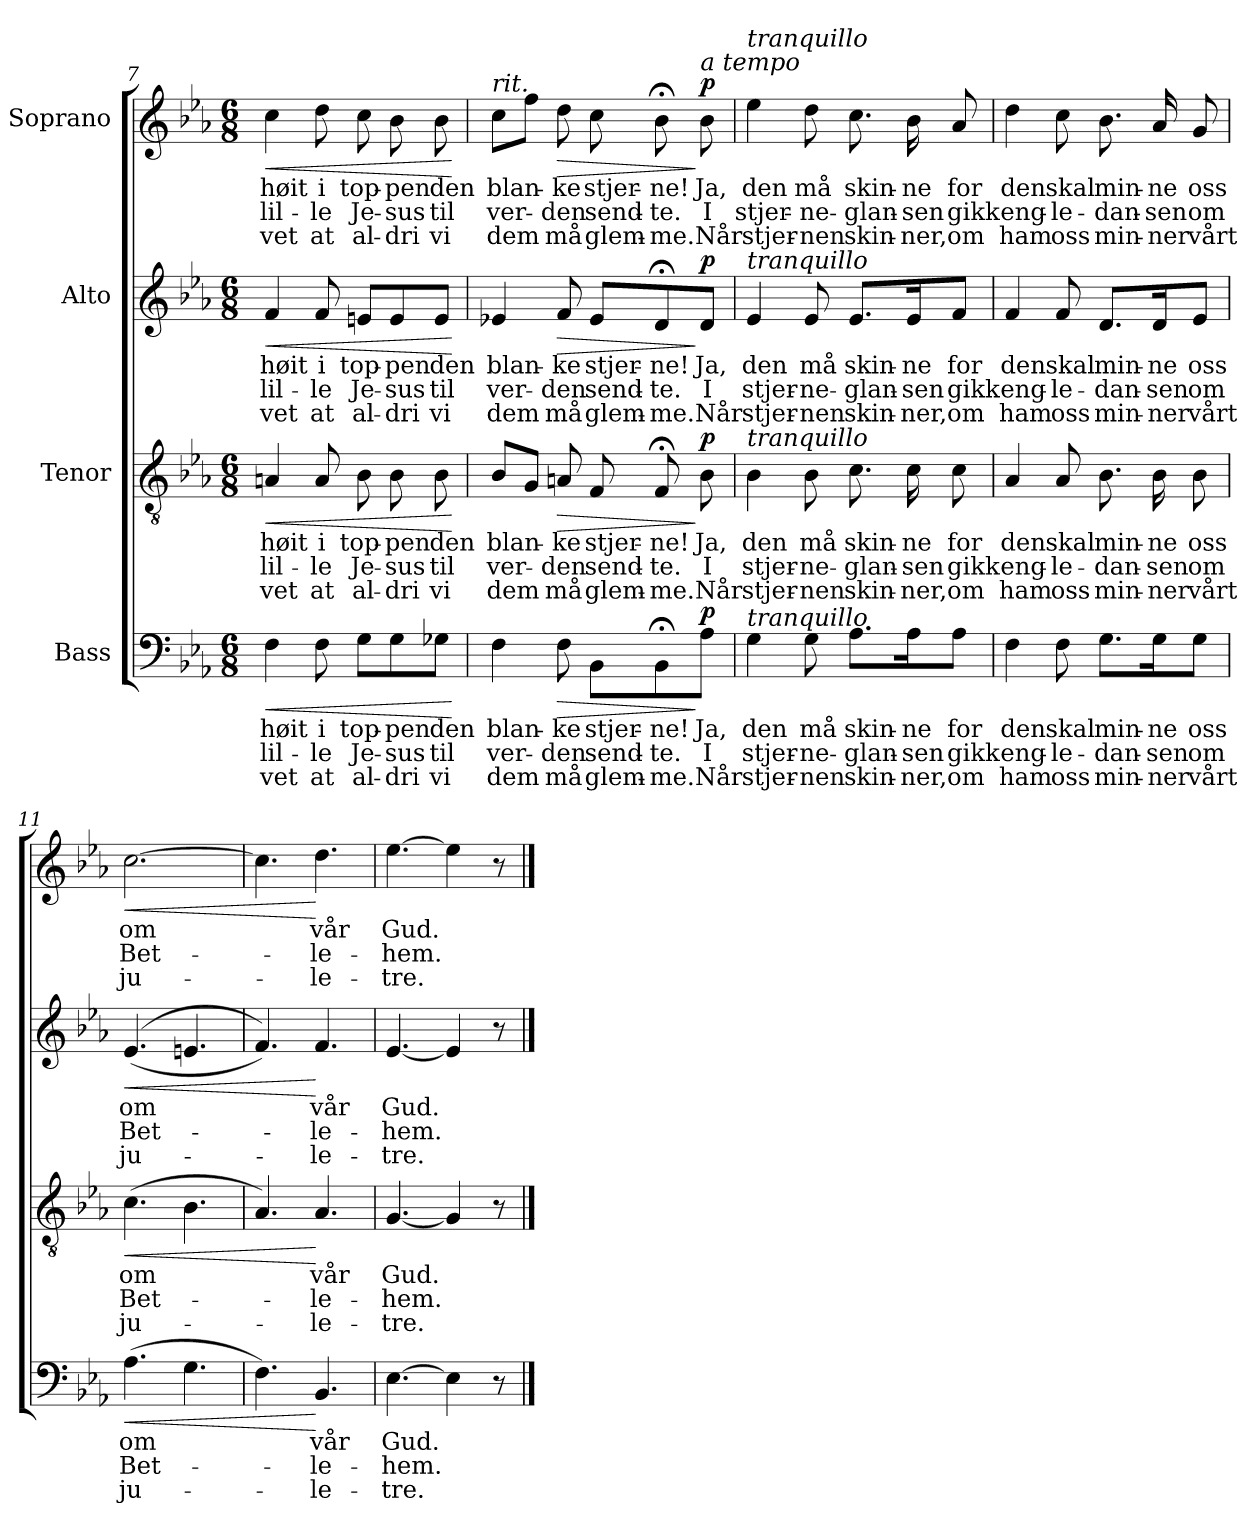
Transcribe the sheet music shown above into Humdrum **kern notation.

**kern	**text	**text	**text	**dynam	**kern	**text	**text	**text	**dynam	**kern	**text	**text	**text	**dynam	**kern	**text	**text	**text	**dynam
*part4	*part4	*part4	*part4	*part4	*part3	*part3	*part3	*part3	*part3	*part2	*part2	*part2	*part2	*part2	*part1	*part1	*part1	*part1	*part1
*staff4	*staff4	*staff4	*staff4	*staff4	*staff3	*staff3	*staff3	*staff3	*staff3	*staff2	*staff2	*staff2	*staff2	*staff2	*staff1	*staff1	*staff1	*staff1	*staff1
*I"Bass	*	*	*	*	*I"Tenor	*	*	*	*	*I"Alto	*	*	*	*	*I"Soprano	*	*	*	*
*clefF4	*	*	*	*	*clefGv2	*	*	*	*	*clefG2	*	*	*	*	*clefG2	*	*	*	*
*k[b-e-a-]	*	*	*	*	*k[b-e-a-]	*	*	*	*	*k[b-e-a-]	*	*	*	*	*k[b-e-a-]	*	*	*	*
*M6/8	*	*	*	*	*M6/8	*	*	*	*	*M6/8	*	*	*	*	*M6/8	*	*	*	*
=7	=7	=7	=7	=7	=7	=7	=7	=7	=7	=7	=7	=7	=7	=7	=7	=7	=7	=7	=7
!	!LO:LY:b	!LO:LY:b	!LO:LY:b	!LO:HP:b	!	!LO:LY:b	!LO:LY:b	!LO:LY:b	!LO:HP:b	!	!LO:LY:b	!LO:LY:b	!LO:LY:b	!LO:HP:b	!	!LO:LY:b	!LO:LY:b	!LO:LY:b	!LO:HP:b
4F\	høit	lil-	vet	<	4An/	høit	lil-	vet	<	4f/	høit	lil-	vet	<	4cc\	høit	lil-	vet	<
!	!LO:LY:b	!LO:LY:b	!LO:LY:b	!	!	!LO:LY:b	!LO:LY:b	!LO:LY:b	!	!	!LO:LY:b	!LO:LY:b	!LO:LY:b	!	!	!LO:LY:b	!LO:LY:b	!LO:LY:b	!
8F\	i	-le	at	.	8A/	i	-le	at	.	8f/	i	-le	at	.	8dd\	i	-le	at	.
!	!LO:LY:b	!LO:LY:b	!LO:LY:b	!	!	!LO:LY:b	!LO:LY:b	!LO:LY:b	!	!	!LO:LY:b	!LO:LY:b	!LO:LY:b	!	!	!LO:LY:b	!LO:LY:b	!LO:LY:b	!
8G\L	top-	Je-	al-	.	8B-\	top-	Je-	al-	.	8en/L	top-	Je-	al-	.	8cc\	top-	Je-	al-	.
!	!LO:LY:b	!LO:LY:b	!LO:LY:b	!	!	!LO:LY:b	!LO:LY:b	!LO:LY:b	!	!	!LO:LY:b	!LO:LY:b	!LO:LY:b	!	!	!LO:LY:b	!LO:LY:b	!LO:LY:b	!
8G\	-pen	-sus	-dri	.	8B-\	-pen	-sus	-dri	.	8e/	-pen	-sus	-dri	.	8b-\	-pen	-sus	-dri	.
!	!LO:LY:b	!LO:LY:b	!LO:LY:b	!	!	!LO:LY:b	!LO:LY:b	!LO:LY:b	!	!	!LO:LY:b	!LO:LY:b	!LO:LY:b	!	!	!LO:LY:b	!LO:LY:b	!LO:LY:b	!
8G-X\J	den	til	vi	.	8B-\	den	til	vi	.	8e/J	den	til	vi	.	8b-\	den	til	vi	.
.	.	.	.	[	.	.	.	.	[	.	.	.	.	[	.	.	.	.	[
=8	=8	=8	=8	=8	=8	=8	=8	=8	=8	=8	=8	=8	=8	=8	=8	=8	=8	=8	=8
!	!	!	!	!	!	!	!	!	!	!	!	!	!	!	!LO:TX:i:t=rit.	!	!	!	!
!	!LO:LY:b	!LO:LY:b	!LO:LY:b	!	!	!LO:LY:b	!LO:LY:b	!LO:LY:b	!	!	!LO:LY:b	!LO:LY:b	!LO:LY:b	!	!	!LO:LY:b	!LO:LY:b	!LO:LY:b	!
4F\	blan-	ver-	dem	.	8B-/L	blan-	ver-	dem	.	4e-X/	blan-	ver-	dem	.	8cc\L	blan-	ver-	dem	.
.	.	.	.	.	8G/J	.	.	.	.	.	.	.	.	.	8ff\J	.	.	.	.
!	!LO:LY:b	!LO:LY:b	!LO:LY:b	!LO:HP:b	!	!LO:LY:b	!LO:LY:b	!LO:LY:b	!LO:HP:b	!	!LO:LY:b	!LO:LY:b	!LO:LY:b	!LO:HP:b	!	!LO:LY:b	!LO:LY:b	!LO:LY:b	!LO:HP:b
8F\	-ke	-den	må	>	8An/	-ke	-den	må	>	8f/	-ke	-den	må	>	8dd\	-ke	-den	må	>
!	!LO:LY:b	!LO:LY:b	!LO:LY:b	!	!	!LO:LY:b	!LO:LY:b	!LO:LY:b	!	!	!LO:LY:b	!LO:LY:b	!LO:LY:b	!	!	!LO:LY:b	!LO:LY:b	!LO:LY:b	!
8BB-\L	stjer-	send-	glem-	.	8F/	stjer-	send-	glem-	.	8e-/L	stjer-	send-	glem-	.	8cc\	stjer-	send-	glem-	.
!	!LO:LY:b	!LO:LY:b	!LO:LY:b	!	!	!LO:LY:b	!LO:LY:b	!LO:LY:b	!	!	!LO:LY:b	!LO:LY:b	!LO:LY:b	!	!	!LO:LY:b	!LO:LY:b	!LO:LY:b	!
8BB-;<\	-ne!	-te.	-me.	.	8F;</	-ne!	-te.	-me.	.	8d;</	-ne!	-te.	-me.	.	8b-;<\	-ne!	-te.	-me.	.
!	!	!	!	!	!	!	!	!	!	!	!	!	!	!	!LO:TX:a:i:t=a tempo	!	!	!	!
!	!LO:LY:b	!LO:LY:b	!LO:LY:b	!LO:DY:n=1:a	!	!LO:LY:b	!LO:LY:b	!LO:LY:b	!LO:DY:n=1:a	!	!LO:LY:b	!LO:LY:b	!LO:LY:b	!LO:DY:n=1:a	!	!LO:LY:b	!LO:LY:b	!LO:LY:b	!LO:DY:n=1:a
8A-\J	Ja,	I	Når	] p	8B-\	Ja,	I	Når	] p	8d/J	Ja,	I	Når	] p	8b-\	Ja,	I	Når	] p
=9	=9	=9	=9	=9	=9	=9	=9	=9	=9	=9	=9	=9	=9	=9	=9	=9	=9	=9	=9
!	!	!	!	!	!	!	!	!	!	!	!	!	!	!	!LO:TX:a:i:t=tranquillo	!	!	!	!
!	!	!	!	!	!	!	!	!	!	!LO:TX:a:i:t=tranquillo	!	!	!	!	!	!	!	!	!
!	!	!	!	!	!LO:TX:a:i:t=tranquillo	!	!	!	!	!	!	!	!	!	!	!	!	!	!
!LO:TX:a:i:t=tranquillo	!	!	!	!	!	!	!	!	!	!	!	!	!	!	!	!	!	!	!
!	!LO:LY:b	!LO:LY:b	!LO:LY:b	!	!	!LO:LY:b	!LO:LY:b	!LO:LY:b	!	!	!LO:LY:b	!LO:LY:b	!LO:LY:b	!	!	!LO:LY:b	!LO:LY:b	!LO:LY:b	!
4G\	den	stjer-	stjer-	.	4B-\	den	stjer-	stjer-	.	4e-/	den	stjer-	stjer-	.	4ee-\	den	stjer-	stjer-	.
!	!LO:LY:b	!LO:LY:b	!LO:LY:b	!	!	!LO:LY:b	!LO:LY:b	!LO:LY:b	!	!	!LO:LY:b	!LO:LY:b	!LO:LY:b	!	!	!LO:LY:b	!LO:LY:b	!LO:LY:b	!
8G\	må	-ne-	-nen	.	8B-\	må	-ne-	-nen	.	8e-/	må	-ne-	-nen	.	8dd\	må	-ne-	-nen	.
!	!LO:LY:b	!LO:LY:b	!LO:LY:b	!	!	!LO:LY:b	!LO:LY:b	!LO:LY:b	!	!	!LO:LY:b	!LO:LY:b	!LO:LY:b	!	!	!LO:LY:b	!LO:LY:b	!LO:LY:b	!
8.A-\L	skin-	-glan-	skin-	.	8.c\	skin-	-glan-	skin-	.	8.e-/L	skin-	-glan-	skin-	.	8.cc\	skin-	-glan-	skin-	.
!	!LO:LY:b	!LO:LY:b	!LO:LY:b	!	!	!LO:LY:b	!LO:LY:b	!LO:LY:b	!	!	!LO:LY:b	!LO:LY:b	!LO:LY:b	!	!	!LO:LY:b	!LO:LY:b	!LO:LY:b	!
16A-\K	-ne	-sen	-ner,	.	16c\	-ne	-sen	-ner,	.	16e-/K	-ne	-sen	-ner,	.	16b-\	-ne	-sen	-ner,	.
!	!LO:LY:b	!LO:LY:b	!LO:LY:b	!	!	!LO:LY:b	!LO:LY:b	!LO:LY:b	!	!	!LO:LY:b	!LO:LY:b	!LO:LY:b	!	!	!LO:LY:b	!LO:LY:b	!LO:LY:b	!
8A-\J	for	gikk	om	.	8c\	for	gikk	om	.	8f/J	for	gikk	om	.	8a-/	for	gikk	om	.
!!LO:LB:g=z
=10	=10	=10	=10	=10	=10	=10	=10	=10	=10	=10	=10	=10	=10	=10	=10	=10	=10	=10	=10
!	!LO:LY:b	!LO:LY:b	!LO:LY:b	!	!	!LO:LY:b	!LO:LY:b	!LO:LY:b	!	!	!LO:LY:b	!LO:LY:b	!LO:LY:b	!	!	!LO:LY:b	!LO:LY:b	!LO:LY:b	!
4F\	den	eng-	ham	.	4A-/	den	eng-	ham	.	4f/	den	eng-	ham	.	4dd\	den	eng-	ham	.
!	!LO:LY:b	!LO:LY:b	!LO:LY:b	!	!	!LO:LY:b	!LO:LY:b	!LO:LY:b	!	!	!LO:LY:b	!LO:LY:b	!LO:LY:b	!	!	!LO:LY:b	!LO:LY:b	!LO:LY:b	!
8F\	skal	-le-	oss	.	8A-/	skal	-le-	oss	.	8f/	skal	-le-	oss	.	8cc\	skal	-le-	oss	.
!	!LO:LY:b	!LO:LY:b	!LO:LY:b	!	!	!LO:LY:b	!LO:LY:b	!LO:LY:b	!	!	!LO:LY:b	!LO:LY:b	!LO:LY:b	!	!	!LO:LY:b	!LO:LY:b	!LO:LY:b	!
8.G\L	min-	-dan-	min-	.	8.B-\	min-	-dan-	min-	.	8.d/L	min-	-dan-	min-	.	8.b-\	min-	-dan-	min-	.
!	!LO:LY:b	!LO:LY:b	!LO:LY:b	!	!	!LO:LY:b	!LO:LY:b	!LO:LY:b	!	!	!LO:LY:b	!LO:LY:b	!LO:LY:b	!	!	!LO:LY:b	!LO:LY:b	!LO:LY:b	!
16G\K	-ne	-sen	-ner	.	16B-\	-ne	-sen	-ner	.	16d/K	-ne	-sen	-ner	.	16a-/	-ne	-sen	-ner	.
!	!LO:LY:b	!LO:LY:b	!LO:LY:b	!	!	!LO:LY:b	!LO:LY:b	!LO:LY:b	!	!	!LO:LY:b	!LO:LY:b	!LO:LY:b	!	!	!LO:LY:b	!LO:LY:b	!LO:LY:b	!
8G\J	oss	om	vårt	.	8B-\	oss	om	vårt	.	8e-/J	oss	om	vårt	.	8g/	oss	om	vårt	.
=11	=11	=11	=11	=11	=11	=11	=11	=11	=11	=11	=11	=11	=11	=11	=11	=11	=11	=11	=11
!	!LO:LY:b	!LO:LY:b	!LO:LY:b	!LO:HP:b	!	!LO:LY:b	!LO:LY:b	!LO:LY:b	!LO:HP:b	!	!LO:LY:b	!LO:LY:b	!LO:LY:b	!LO:HP:b	!	!LO:LY:b	!LO:LY:b	!LO:LY:b	!LO:HP:b
(>4.A-\	om	Bet-	ju-	<	(>4.c\	om	Bet-	ju-	<	(<(<4.e-/	om	Bet-	ju-	<	[2.cc\	om	Bet-	ju-	<
4.G\	.	.	.	.	4.B-\	.	.	.	.	4.en/	.	.	.	.	.	.	.	.	.
=12	=12	=12	=12	=12	=12	=12	=12	=12	=12	=12	=12	=12	=12	=12	=12	=12	=12	=12	=12
4.F\)	.	.	.	.	4.A-/)	.	.	.	.	4.f/))	.	.	.	.	4.cc\]	.	.	.	.
!	!LO:LY:b	!LO:LY:b	!LO:LY:b	!	!	!LO:LY:b	!LO:LY:b	!LO:LY:b	!	!	!LO:LY:b	!LO:LY:b	!LO:LY:b	!	!	!LO:LY:b	!LO:LY:b	!LO:LY:b	!
4.BB-/	vår	-le-	-le-	[	4.A-/	vår	-le-	-le-	[	4.f/	vår	-le-	-le-	[	4.dd\	vår	-le-	-le-	[
=13	=13	=13	=13	=13	=13	=13	=13	=13	=13	=13	=13	=13	=13	=13	=13	=13	=13	=13	=13
!	!LO:LY:b	!LO:LY:b	!LO:LY:b	!	!	!LO:LY:b	!LO:LY:b	!LO:LY:b	!	!	!LO:LY:b	!LO:LY:b	!LO:LY:b	!	!	!LO:LY:b	!LO:LY:b	!LO:LY:b	!
[4.E-\	Gud.	-hem.	-tre.	.	[4.G/	Gud.	-hem.	-tre.	.	[4.e-/	Gud.	-hem.	-tre.	.	[4.ee-\	Gud.	-hem.	-tre.	.
4E-\]	.	.	.	.	4G/]	.	.	.	.	4e-/]	.	.	.	.	4ee-\]	.	.	.	.
8r	.	.	.	.	8r	.	.	.	.	8r	.	.	.	.	8r	.	.	.	.
==	==	==	==	==	==	==	==	==	==	==	==	==	==	==	==	==	==	==	==
*-	*-	*-	*-	*-	*-	*-	*-	*-	*-	*-	*-	*-	*-	*-	*-	*-	*-	*-	*-
